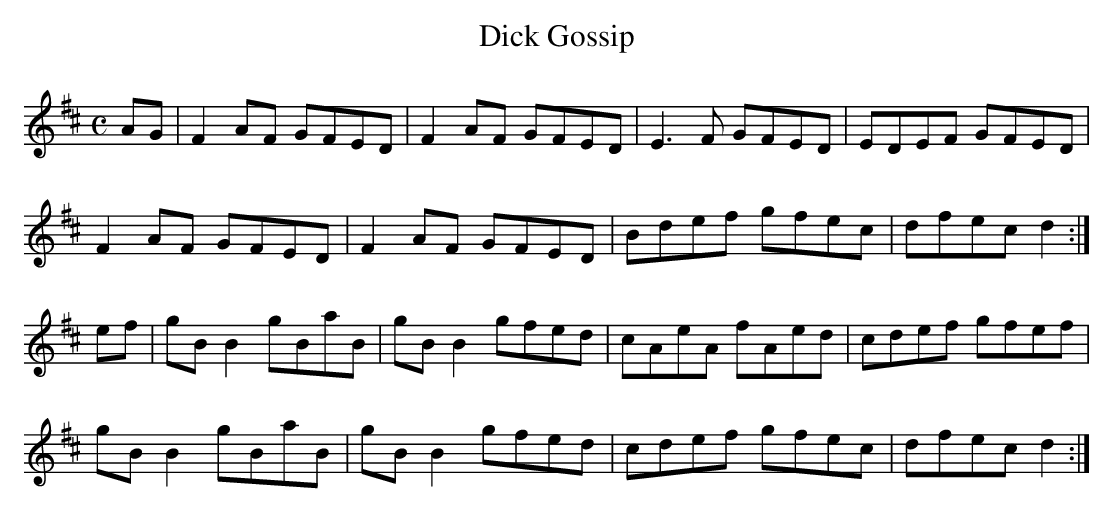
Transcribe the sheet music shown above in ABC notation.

X:1
T:Gossip, Dick
M:C
L:1/8
K:D Major
AG|F2AF GFED|F2AF GFED|E3F GFED|EDEF GFED|!
F2AF GFED|F2AF GFED|Bdef gfec|dfec d2:|!
ef|gBB2 gBaB|gBB2 gfed|cAeA fAed|cdef gfef|!
gBB2 gBaB|gBB2 gfed|cdef gfec|dfec d2:|!
